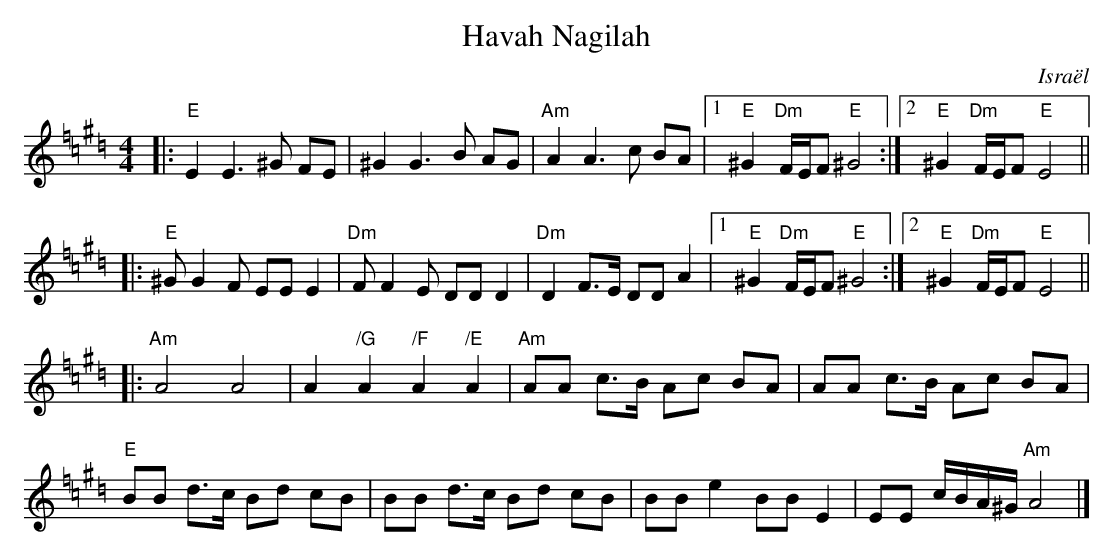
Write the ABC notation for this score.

X:1
T:Havah Nagilah
O:Isra\"el
M:4/4
L:1/8
K:E =c =d =f ^g
|: "E"E2 E3 ^G FE | ^G2 G3 B AG | "Am"A2 A3 c BA |1 "E"^G2 "Dm"F/E/F "E"^G4 :|2 "E"^G2 "Dm"F/E/F "E"E4 ||
|: "E"^GG2F EE E2 | "Dm"FF2E DD D2 | "Dm"D2 F>E DD A2 |1 "E"^G2 "Dm"F/E/F "E"^G4 :|2 "E"^G2 "Dm"F/E/F "E"E4 ||
|: "Am"A4 A4 | A2 "/G"A2 "/F"A2 "/E"A2 | "Am"AA c>B Ac BA | AA c>B Ac BA |
"E"BB d>c Bd cB | BB d>c Bd cB | BB e2 BB E2 | EE c/B/A/^G/ "Am"A4 |]
